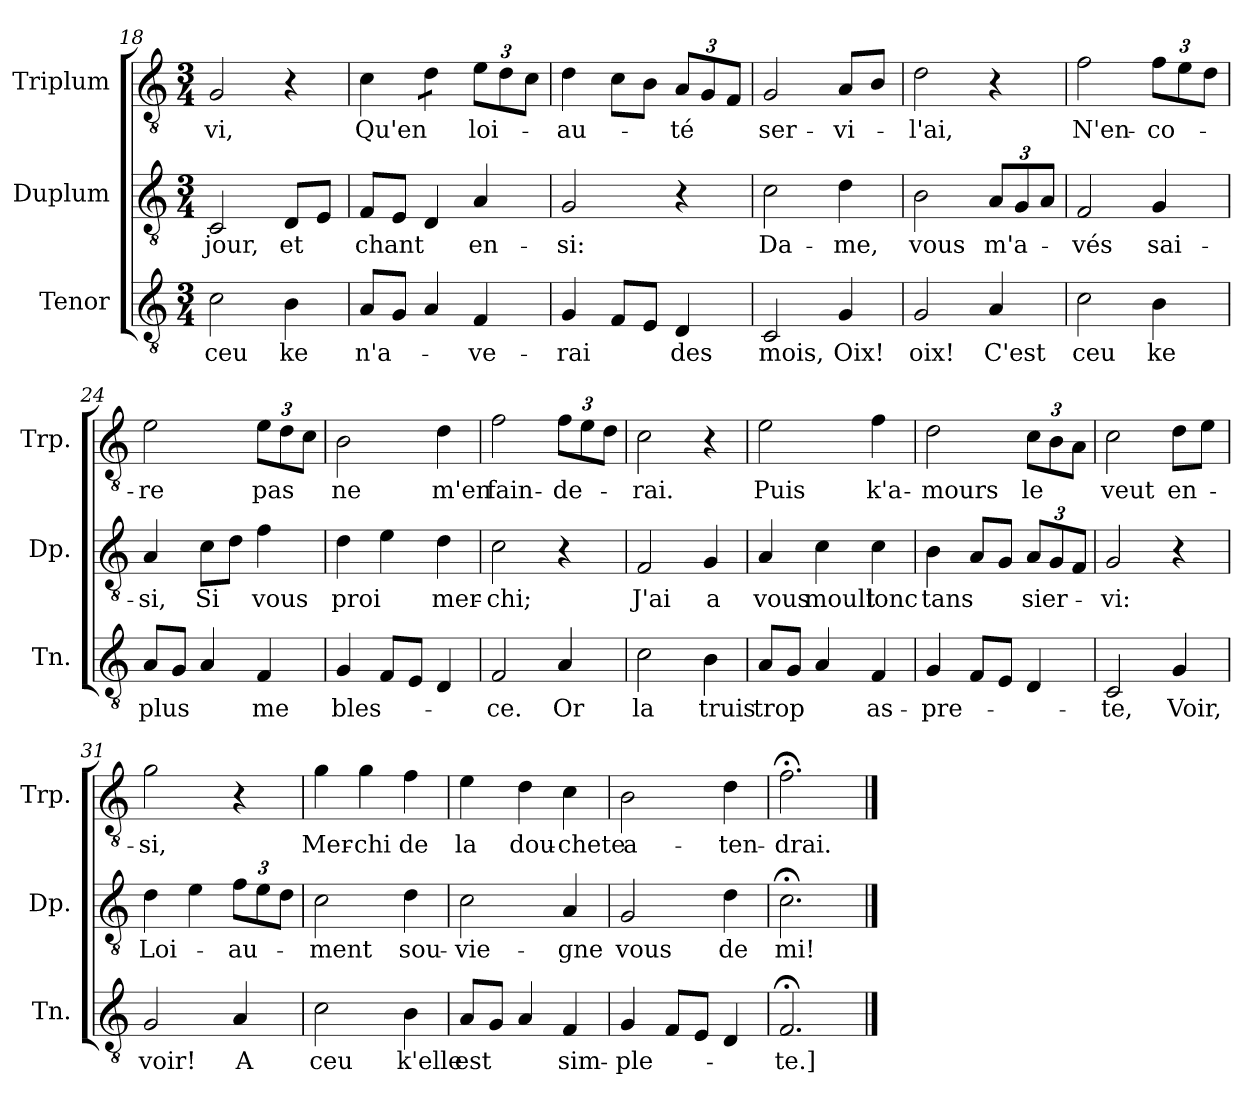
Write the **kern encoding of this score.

**kern	**text	**kern	**text	**kern	**text
*part3	*part3	*part2	*part2	*part1	*part1
*staff3	*staff3	*staff2	*staff2	*staff1	*staff1
*I"Tenor	*	*I"Duplum	*	*I"Triplum	*
*I'Tn.	*	*I'Dp.	*	*I'Trp.	*
*clefGv2	*	*clefGv2	*	*clefGv2	*
*k[]	*	*k[]	*	*k[]	*
*M3/4	*	*M3/4	*	*M3/4	*
=18	=18	=18	=18	=18	=18
!	!LO:LY:b	!	!LO:LY:b	!	!LO:LY:b
2c\	ceu	2C/	jour,	2G/	-vi,
!	!LO:LY:b	!	!LO:LY:b	!	!
4B\	ke	8D/L	et	4r	.
.	.	8E/J	.	.	.
=19	=19	=19	=19	=19	=19
!	!LO:LY:b	!	!LO:LY:b	!	!LO:LY:b
8A/L	n'a-	8F/L	chant	4c\	Qu'en
8G/J	.	8E/J	.	.	.
*	*	*	*	*tremolo	*
4A/	.	4D/	.	8d\L	.
.	.	.	.	8d\J	.
*	*	*	*	*Xtremolo	*
!	!LO:LY:b	!	!LO:LY:b	!	!
*	*	*	*	*Xbrackettup	*
!	!	!	!	!	!LO:LY:b
4F/	-ve-	4A/	en-	12e\L	loi-
.	.	.	.	12d\	.
.	.	.	.	12c\J	.
=20	=20	=20	=20	=20	=20
!	!LO:LY:b	!	!LO:LY:b	!	!LO:LY:b
4G/	-rai	2G/	-si:	4d\	-au-
8F/L	.	.	.	8c\L	.
8E/J	.	.	.	8B\J	.
!	!LO:LY:b	!	!	!	!LO:LY:b
4D/	des	4r	.	12A/L	-té
.	.	.	.	12G/	.
.	.	.	.	12F/J	.
=21	=21	=21	=21	=21	=21
!	!LO:LY:b	!	!LO:LY:b	!	!LO:LY:b
2C/	mois,	2c\	Da-	2G/	ser-
!	!LO:LY:b	!	!LO:LY:b	!	!LO:LY:b
4G/	Oix!	4d\	-me,	8A/L	-vi-
.	.	.	.	8B/J	.
!!LO:LB:g=z
=22	=22	=22	=22	=22	=22
!	!LO:LY:b	!	!LO:LY:b	!	!LO:LY:b
2G/	oix!	2B\	vous	2d\	-l'ai,
!	!LO:LY:b	!	!	!	!
*	*	*Xbrackettup	*	*	*
!	!	!	!LO:LY:b	!	!
4A/	C'est	12A/L	m'a-	4r	.
.	.	12G/	.	.	.
.	.	12A/J	.	.	.
=23	=23	=23	=23	=23	=23
!	!LO:LY:b	!	!LO:LY:b	!	!LO:LY:b
2c\	ceu	2F/	-vés	2f\	N'en-
!	!LO:LY:b	!	!LO:LY:b	!	!LO:LY:b
4B\	ke	4G/	sai-	12f\L	-co-
.	.	.	.	12e\	.
.	.	.	.	12d\J	.
=24	=24	=24	=24	=24	=24
!	!LO:LY:b	!	!LO:LY:b	!	!LO:LY:b
8A/L	plus	4A/	-si,	2e\	-re
8G/J	.	.	.	.	.
!	!	!	!LO:LY:b	!	!
4A/	.	8c\L	Si	.	.
.	.	8d\J	.	.	.
!	!LO:LY:b	!	!LO:LY:b	!	!LO:LY:b
4F/	me	4f\	vous	12e\L	pas
.	.	.	.	12d\	.
.	.	.	.	12c\J	.
=25	=25	=25	=25	=25	=25
!	!LO:LY:b	!	!LO:LY:b	!	!LO:LY:b
4G/	bles-	4d\	proi	2B\	ne
8F/L	.	4e\	.	.	.
8E/J	.	.	.	.	.
!	!	!	!LO:LY:b	!	!LO:LY:b
4D/	.	4d\	mer-	4d\	m'en
=26	=26	=26	=26	=26	=26
!	!LO:LY:b	!	!LO:LY:b	!	!LO:LY:b
2F/	-ce.	2c\	-chi;	2f\	fain-
!	!LO:LY:b	!	!	!	!LO:LY:b
4A/	Or	4r	.	12f\L	-de-
.	.	.	.	12e\	.
.	.	.	.	12d\J	.
=27	=27	=27	=27	=27	=27
!	!LO:LY:b	!	!LO:LY:b	!	!LO:LY:b
2c\	la	2F/	J'ai	2c\	-rai.
!	!LO:LY:b	!	!LO:LY:b	!	!
4B\	truis	4G/	a	4r	.
=28	=28	=28	=28	=28	=28
!	!LO:LY:b	!	!LO:LY:b	!	!LO:LY:b
8A/L	trop	4A/	vous	2e\	Puis
8G/J	.	.	.	.	.
!	!	!	!LO:LY:b	!	!
4A/	.	4c\	moult	.	.
!	!LO:LY:b	!	!LO:LY:b	!	!LO:LY:b
4F/	as-	4c\	lonc	4f\	k'a-
!!LO:LB:g=z
=29	=29	=29	=29	=29	=29
!	!LO:LY:b	!	!LO:LY:b	!	!LO:LY:b
4G/	-pre-	4B\	tans	2d\	-mours
8F/L	.	8A/L	.	.	.
8E/J	.	8G/J	.	.	.
!	!	!	!LO:LY:b	!	!LO:LY:b
4D/	.	12A/L	sier-	12c\L	le
.	.	12G/	.	12B\	.
.	.	12F/J	.	12A\J	.
=30	=30	=30	=30	=30	=30
!	!LO:LY:b	!	!LO:LY:b	!	!LO:LY:b
2C/	-te,	2G/	-vi:	2c\	veut
!	!LO:LY:b	!	!	!	!LO:LY:b
4G/	Voir,	4r	.	8d\L	en-
.	.	.	.	8e\J	.
=31	=31	=31	=31	=31	=31
!	!LO:LY:b	!	!LO:LY:b	!	!LO:LY:b
2G/	voir!	4d\	Loi-	2g\	-si,
.	.	4e\	.	.	.
!	!LO:LY:b	!	!LO:LY:b	!	!
4A/	A	12f\L	-au-	4r	.
.	.	12e\	.	.	.
.	.	12d\J	.	.	.
=32	=32	=32	=32	=32	=32
!	!LO:LY:b	!	!LO:LY:b	!	!LO:LY:b
2c\	ceu	2c\	-ment	4g\	Mer-
!	!	!	!	!	!LO:LY:b
.	.	.	.	4g\	-chi
!	!LO:LY:b	!	!LO:LY:b	!	!LO:LY:b
4B\	k'elle	4d\	sou-	4f\	de
=33	=33	=33	=33	=33	=33
!	!LO:LY:b	!	!LO:LY:b	!	!LO:LY:b
8A/L	est	2c\	-vie-	4e\	la
8G/J	.	.	.	.	.
!	!	!	!	!	!LO:LY:b
4A/	.	.	.	4d\	dou-
!	!LO:LY:b	!	!LO:LY:b	!	!LO:LY:b
4F/	sim-	4A/	-gne	4c\	-chete
=34	=34	=34	=34	=34	=34
!	!LO:LY:b	!	!LO:LY:b	!	!LO:LY:b
4G/	-ple-	2G/	vous	2B\	a-
8F/L	.	.	.	.	.
8E/J	.	.	.	.	.
!	!	!	!LO:LY:b	!	!LO:LY:b
4D/	.	4d\	de	4d\	-ten-
=35	=35	=35	=35	=35	=35
!	!LO:LY:b	!	!LO:LY:b	!	!LO:LY:b
2.F;</	-te.]	2.c;<\	mi!	2.f;<\	-drai.
==	==	==	==	==	==
*-	*-	*-	*-	*-	*-
